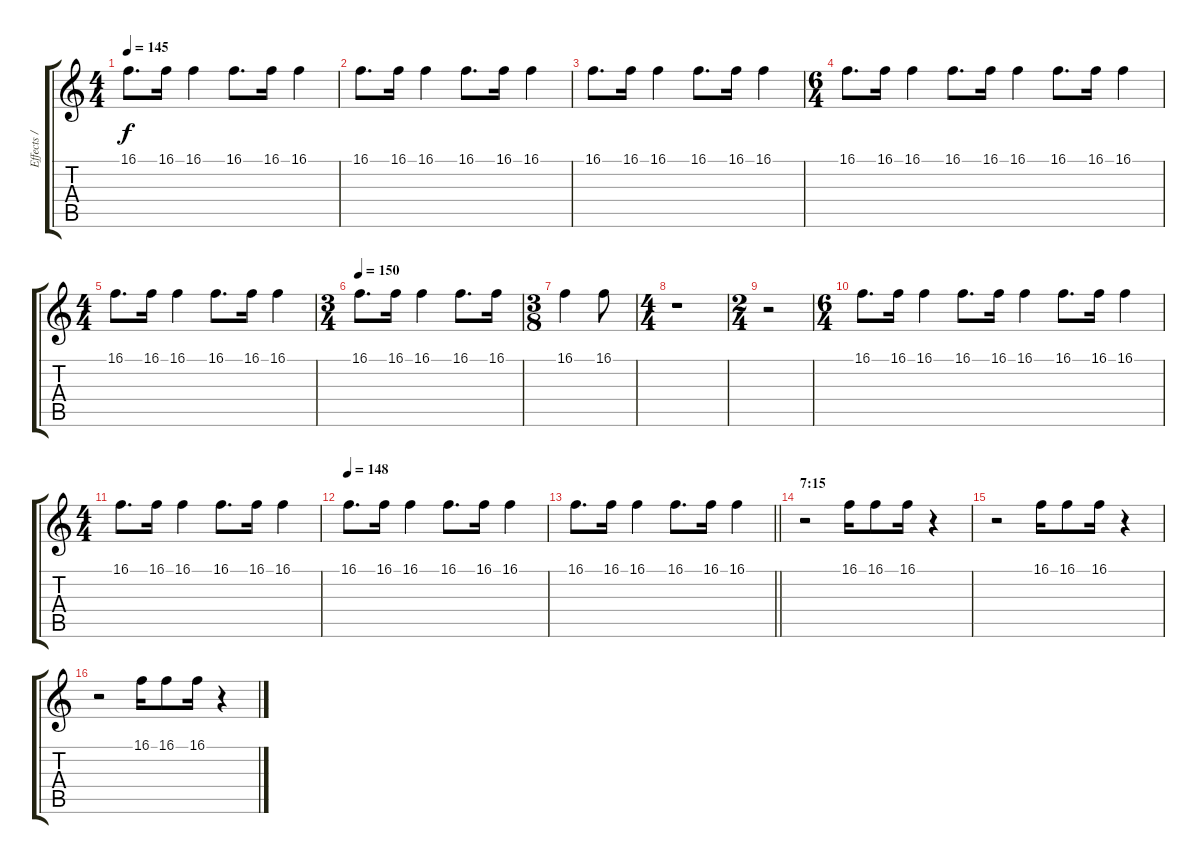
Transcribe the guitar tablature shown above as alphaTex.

\track ("Effects / Vocals / Add'l Guitar" "Effects / ") {instrument lead2sawtooth}
\staff {score tabs}
\tuning (Db4 Ab3 E3 B2 Gb2 Db2) {hide}
\ts (4 4)
\tempo 145
\clef g2
\ks c
16.1.8{d dy f} 16.1.16 16.1.4 16.1.8{d} 16.1.16 16.1.4 |
16.1.8{d} 16.1.16 16.1.4 16.1.8{d} 16.1.16 16.1.4 |
16.1.8{d} 16.1.16 16.1.4 16.1.8{d} 16.1.16 16.1.4 |
\ts (6 4)
16.1.8{d} 16.1.16 16.1.4 16.1.8{d} 16.1.16 16.1.4 16.1.8{d} 16.1.16 16.1.4 |
\ts (4 4)
16.1.8{d} 16.1.16 16.1.4 16.1.8{d} 16.1.16 16.1.4 |
\ts (3 4)
\tempo 150
16.1.8{d} 16.1.16 16.1.4 16.1.8{d} 16.1.16 |
\ts (3 8)
16.1.4 16.1.8 |
\ts (4 4)
r.1 |
\ts (2 4)
r.2 |
\ts (6 4)
16.1.8{d} 16.1.16 16.1.4 16.1.8{d} 16.1.16 16.1.4 16.1.8{d beam merge} 16.1.16 16.1.4 |
\ts (4 4)
16.1.8{d} 16.1.16 16.1.4 16.1.8{d} 16.1.16 16.1.4 |
\tempo 148
16.1.8{d} 16.1.16 16.1.4 16.1.8{d} 16.1.16 16.1.4 |
\barLineRight lightlight
16.1.8{d} 16.1.16 16.1.4 16.1.8{d} 16.1.16 16.1.4 |
\section ("" "7:15")
r.2{volume 10} 16.1.16 16.1.8 16.1.16 r.4 |
r.2 16.1.16 16.1.8 16.1.16 r.4 |
r.2 16.1.16 16.1.8 16.1.16 r.4
